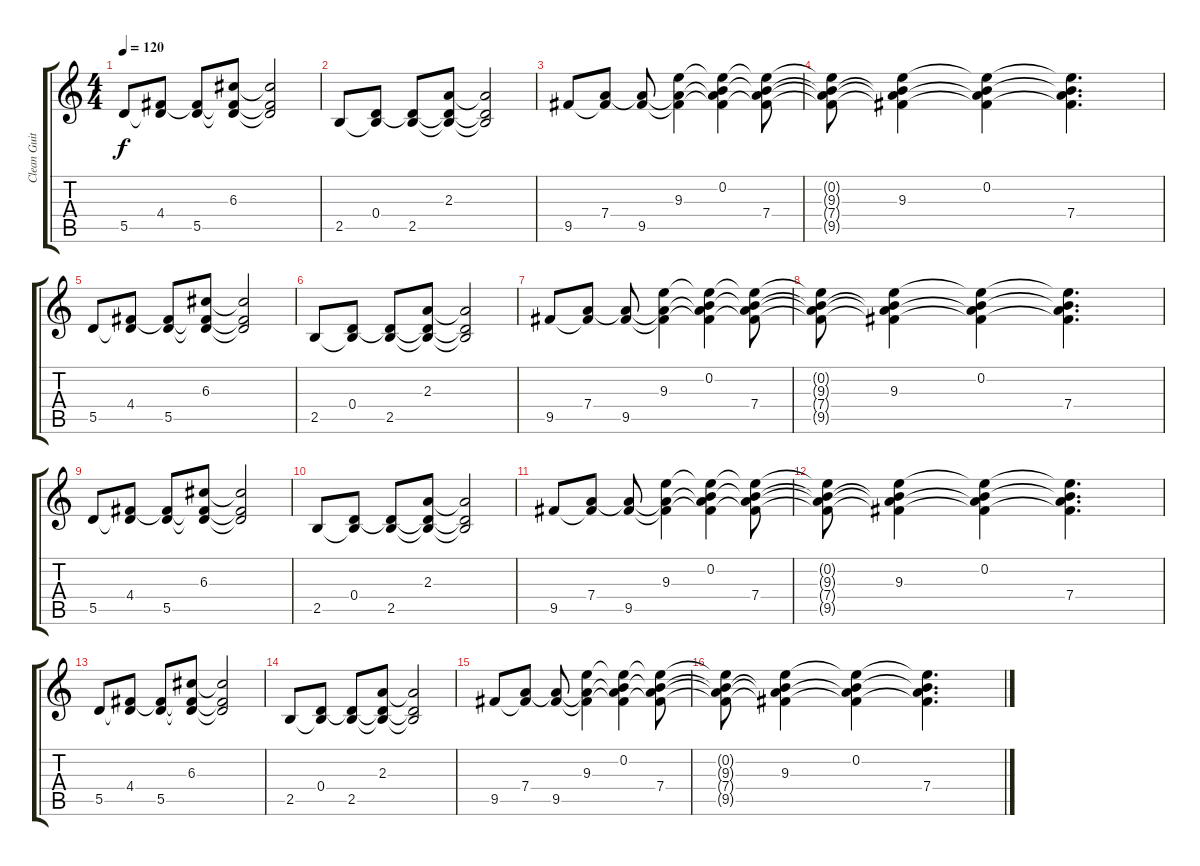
\track ("Clean Guitar (Left)" "Clean Guit") {instrument electricguitarjazz}
\staff {score tabs}
\tuning (E4 B3 G3 D3 A2 D2) {hide}
\ts (4 4)
\tempo 120
\clef g2
\ks c
5.5.8{dy f} (4.4 5.5{t}).8 (4.4{t} 5.5).8 (6.3 4.4{t} 5.5{t}).8 (6.3{t} 4.4{t} 5.5{t}).2 |
2.5.8 (0.4 2.5{t}).8 (0.4{t} 2.5).8 (2.3 0.4{t} 2.5{t}).8 (2.3{t} 0.4{t} 2.5{t}).2 |
9.5.8 (7.4 9.5{t}).8 (7.4{t} 9.5).8 (9.3 7.4{t} 9.5{t}).4 (0.2 9.3{t} 7.4{t} 9.5{t}).4 (0.2{t} 9.3{t} 7.4 9.5{t}).8 |
(0.2{t} 9.3{t} 7.4{t} 9.5{t}).8 (0.2{t} 9.3 7.4{t} 9.5{t}).4 (0.2 9.3{t} 7.4{t} 9.5{t}).4 (0.2{t} 9.3{t} 7.4 9.5{t}).4{d} |
5.5.8 (4.4 5.5{t}).8 (4.4{t} 5.5).8 (6.3 4.4{t} 5.5{t}).8 (6.3{t} 4.4{t} 5.5{t}).2 |
2.5.8 (0.4 2.5{t}).8 (0.4{t} 2.5).8 (2.3 0.4{t} 2.5{t}).8 (2.3{t} 0.4{t} 2.5{t}).2 |
9.5.8 (7.4 9.5{t}).8 (7.4{t} 9.5).8 (9.3 7.4{t} 9.5{t}).4 (0.2 9.3{t} 7.4{t} 9.5{t}).4 (0.2{t} 9.3{t} 7.4 9.5{t}).8 |
(0.2{t} 9.3{t} 7.4{t} 9.5{t}).8 (0.2{t} 9.3 7.4{t} 9.5{t}).4 (0.2 9.3{t} 7.4{t} 9.5{t}).4 (0.2{t} 9.3{t} 7.4 9.5{t}).4{d} |
5.5.8 (4.4 5.5{t}).8 (4.4{t} 5.5).8 (6.3 4.4{t} 5.5{t}).8 (6.3{t} 4.4{t} 5.5{t}).2 |
2.5.8 (0.4 2.5{t}).8 (0.4{t} 2.5).8 (2.3 0.4{t} 2.5{t}).8 (2.3{t} 0.4{t} 2.5{t}).2 |
9.5.8 (7.4 9.5{t}).8 (7.4{t} 9.5).8 (9.3 7.4{t} 9.5{t}).4 (0.2 9.3{t} 7.4{t} 9.5{t}).4 (0.2{t} 9.3{t} 7.4 9.5{t}).8 |
(0.2{t} 9.3{t} 7.4{t} 9.5{t}).8 (0.2{t} 9.3 7.4{t} 9.5{t}).4 (0.2 9.3{t} 7.4{t} 9.5{t}).4 (0.2{t} 9.3{t} 7.4 9.5{t}).4{d} |
5.5.8 (4.4 5.5{t}).8 (4.4{t} 5.5).8 (6.3 4.4{t} 5.5{t}).8 (6.3{t} 4.4{t} 5.5{t}).2 |
2.5.8 (0.4 2.5{t}).8 (0.4{t} 2.5).8 (2.3 0.4{t} 2.5{t}).8 (2.3{t} 0.4{t} 2.5{t}).2 |
9.5.8 (7.4 9.5{t}).8 (7.4{t} 9.5).8 (9.3 7.4{t} 9.5{t}).4 (0.2 9.3{t} 7.4{t} 9.5{t}).4 (0.2{t} 9.3{t} 7.4 9.5{t}).8 |
(0.2{t} 9.3{t} 7.4{t} 9.5{t}).8 (0.2{t} 9.3 7.4{t} 9.5{t}).4 (0.2 9.3{t} 7.4{t} 9.5{t}).4 (0.2{t} 9.3{t} 7.4 9.5{t}).4{d}
